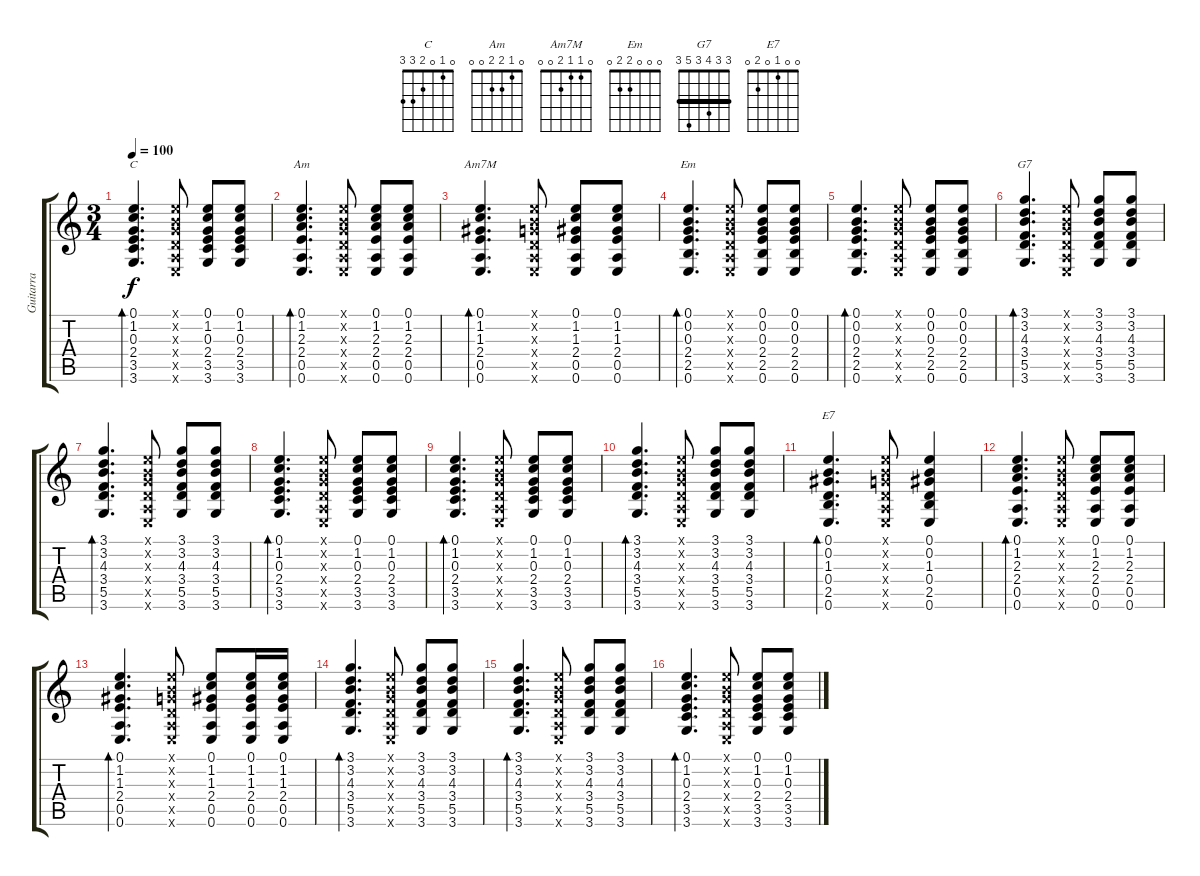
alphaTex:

\track ("Guitarra" "Guitarra") {instrument acousticguitarnylon}
\staff {score tabs}
\tuning (E4 B3 G3 D3 A2 E2) {hide}
\chord ("C" 0 1 0 2 3 3)
\chord ("Am" 0 1 2 2 0 0)
\chord ("Am7M" 0 1 1 2 0 0)
\chord ("Em" 0 0 0 2 2 0)
\chord ("G7" 3 3 4 3 5 3) {barre 3}
\chord ("E7" 0 0 1 0 2 0)
\ts (3 4)
\tempo 100
\clef g2
\ks c
(0.1 1.2 0.3 2.4 3.5 3.6).4{d bd 30 ch "C" dy f} (0.1{x} 0.2{x} 0.3{x} 0.4{x} 0.5{x} 0.6{x}).8 (0.1 1.2 0.3 2.4 3.5 3.6).8 (0.1 1.2 0.3 2.4 3.5 3.6).8 |
(0.1 1.2 2.3 2.4 0.5 0.6).4{d bd 30 ch "Am"} (0.1{x} 0.2{x} 0.3{x} 0.4{x} 0.5{x} 0.6{x}).8 (0.1 1.2 2.3 2.4 0.5 0.6).8 (0.1 1.2 2.3 2.4 0.5 0.6).8 |
(0.1 1.2 1.3 2.4 0.5 0.6).4{d bd 30 ch "Am7M"} (0.1{x} 0.2{x} 0.3{x} 0.4{x} 0.5{x} 0.6{x}).8 (0.1 1.2 1.3 2.4 0.5 0.6).8 (0.1 1.2 1.3 2.4 0.5 0.6).8 |
(0.1 0.2 0.3 2.4 2.5 0.6).4{d bd 30 ch "Em"} (0.1{x} 0.2{x} 0.3{x} 0.4{x} 0.5{x} 0.6{x}).8 (0.1 0.2 0.3 2.4 2.5 0.6).8 (0.1 0.2 0.3 2.4 2.5 0.6).8 |
(0.1 0.2 0.3 2.4 2.5 0.6).4{d bd 30} (0.1{x} 0.2{x} 0.3{x} 0.4{x} 0.5{x} 0.6{x}).8 (0.1 0.2 0.3 2.4 2.5 0.6).8 (0.1 0.2 0.3 2.4 2.5 0.6).8 |
(3.1 3.2 4.3 3.4 5.5 3.6).4{d bd 30 ch "G7"} (0.1{x} 0.2{x} 0.3{x} 0.4{x} 0.5{x} 0.6{x}).8 (3.1 3.2 4.3 3.4 5.5 3.6).8 (3.1 3.2 4.3 3.4 5.5 3.6).8 |
(3.1 3.2 4.3 3.4 5.5 3.6).4{d bd 30} (0.1{x} 0.2{x} 0.3{x} 0.4{x} 0.5{x} 0.6{x}).8 (3.1 3.2 4.3 3.4 5.5 3.6).8 (3.1 3.2 4.3 3.4 5.5 3.6).8 |
(0.1 1.2 0.3 2.4 3.5 3.6).4{d bd 30} (0.1{x} 0.2{x} 0.3{x} 0.4{x} 0.5{x} 0.6{x}).8 (0.1 1.2 0.3 2.4 3.5 3.6).8 (0.1 1.2 0.3 2.4 3.5 3.6).8 |
(0.1 1.2 0.3 2.4 3.5 3.6).4{d bd 30} (0.1{x} 0.2{x} 0.3{x} 0.4{x} 0.5{x} 0.6{x}).8 (0.1 1.2 0.3 2.4 3.5 3.6).8 (0.1 1.2 0.3 2.4 3.5 3.6).8 |
(3.1 3.2 4.3 3.4 5.5 3.6).4{d bd 30} (0.1{x} 0.2{x} 0.3{x} 0.4{x} 0.5{x} 0.6{x}).8 (3.1 3.2 4.3 3.4 5.5 3.6).8 (3.1 3.2 4.3 3.4 5.5 3.6).8 |
(0.1 0.2 1.3 0.4 2.5 0.6).4{d bd 30 ch "E7"} (0.1{x} 0.2{x} 0.3{x} 0.4{x} 0.5{x} 0.6{x}).8 (0.1 0.2 1.3 0.4 2.5 0.6).4 |
(0.1 1.2 2.3 2.4 0.5 0.6).4{d bd 30} (0.1{x} 0.2{x} 0.3{x} 0.4{x} 0.5{x} 0.6{x}).8 (0.1 1.2 2.3 2.4 0.5 0.6).8 (0.1 1.2 2.3 2.4 0.5 0.6).8 |
(0.1 1.2 1.3 2.4 0.5 0.6).4{d bd 30} (0.1{x} 0.2{x} 0.3{x} 0.4{x} 0.5{x} 0.6{x}).8 (0.1 1.2 1.3 2.4 0.5 0.6).8 (0.1 1.2 1.3 2.4 0.5 0.6).16 (0.1 1.2 1.3 2.4 0.5 0.6).16 |
(3.1 3.2 4.3 3.4 5.5 3.6).4{d bd 30} (0.1{x} 0.2{x} 0.3{x} 0.4{x} 0.5{x} 0.6{x}).8 (3.1 3.2 4.3 3.4 5.5 3.6).8 (3.1 3.2 4.3 3.4 5.5 3.6).8 |
(3.1 3.2 4.3 3.4 5.5 3.6).4{d bd 30} (0.1{x} 0.2{x} 0.3{x} 0.4{x} 0.5{x} 0.6{x}).8 (3.1 3.2 4.3 3.4 5.5 3.6).8 (3.1 3.2 4.3 3.4 5.5 3.6).8 |
(0.1 1.2 0.3 2.4 3.5 3.6).4{d bd 30} (0.1{x} 0.2{x} 0.3{x} 0.4{x} 0.5{x} 0.6{x}).8 (0.1 1.2 0.3 2.4 3.5 3.6).8 (0.1 1.2 0.3 2.4 3.5 3.6).8
